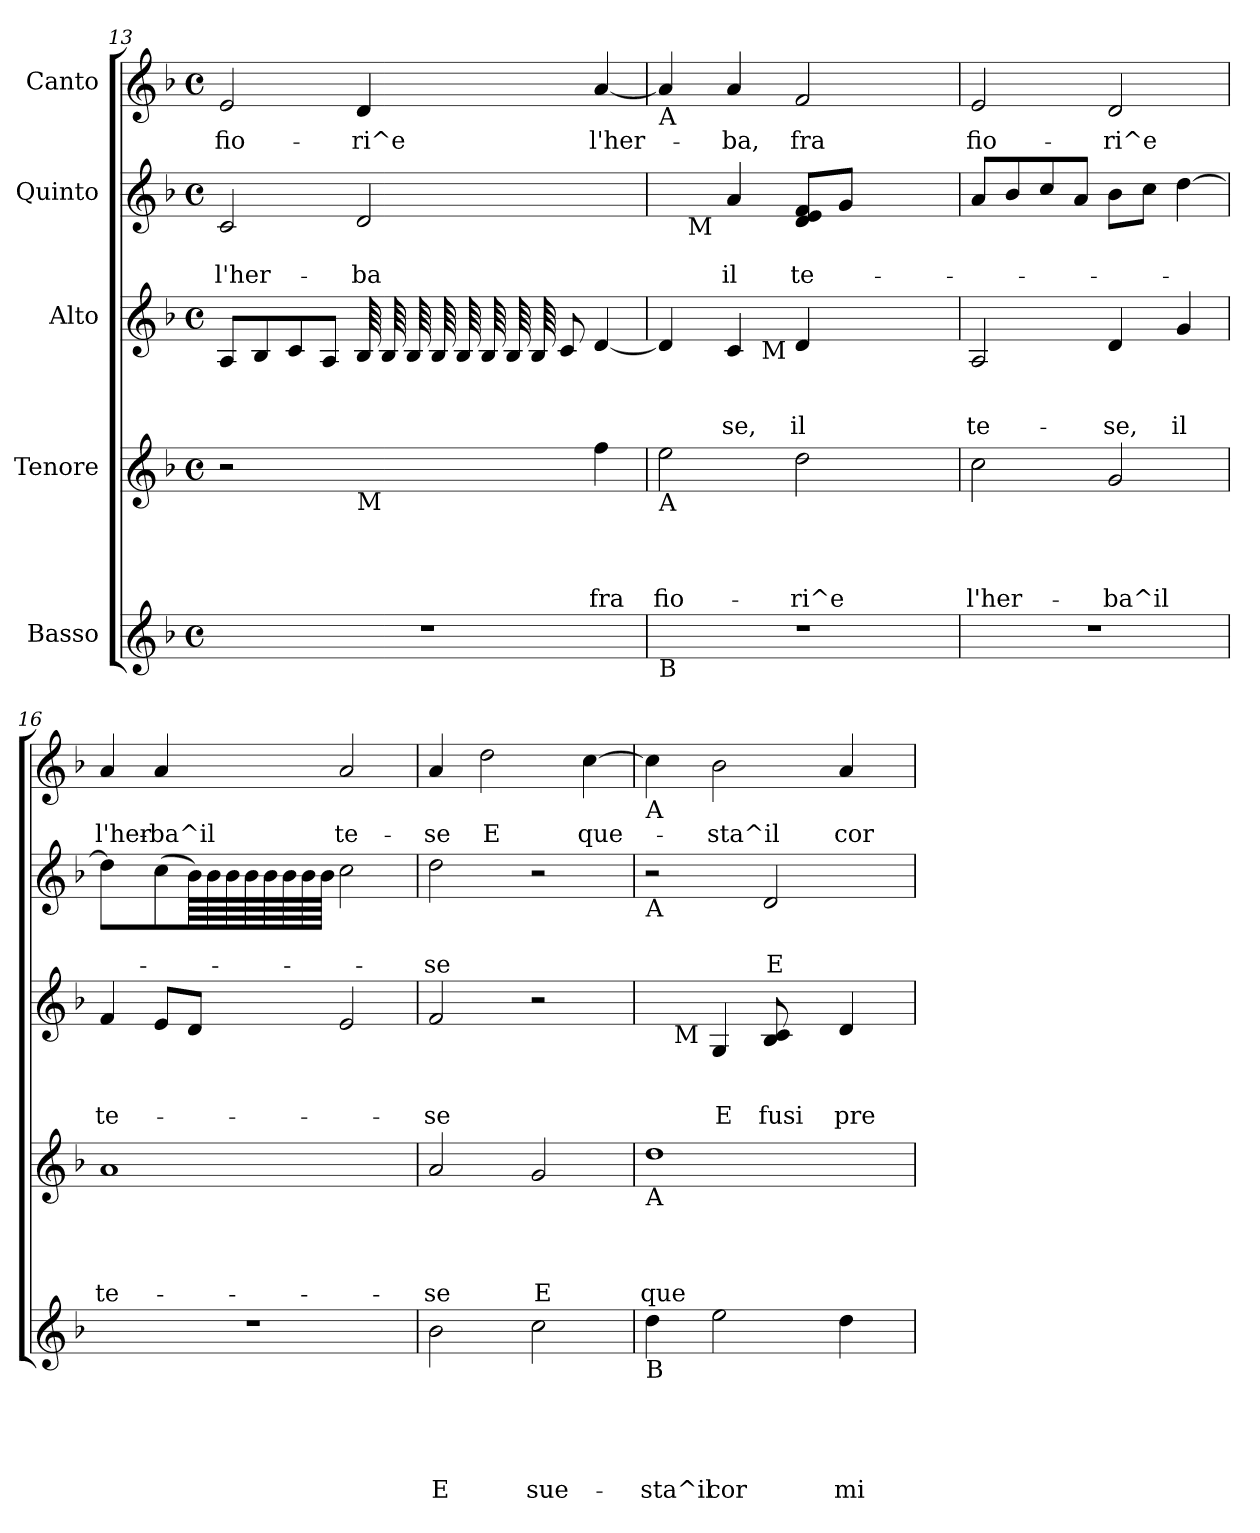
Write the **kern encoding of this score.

**kern	**text	**text	**text	**text	**text	**kern	**text	**text	**text	**text	**kern	**text	**text	**text	**kern	**text	**text	**kern	**text
*part5	*part5	*part5	*part5	*part5	*part5	*part4	*part4	*part4	*part4	*part4	*part3	*part3	*part3	*part3	*part2	*part2	*part2	*part1	*part1
*staff5	*staff5	*staff5	*staff5	*staff5	*staff5	*staff4	*staff4	*staff4	*staff4	*staff4	*staff3	*staff3	*staff3	*staff3	*staff2	*staff2	*staff2	*staff1	*staff1
*I"Basso	*	*	*	*	*	*I"Tenore	*	*	*	*	*I"Alto	*	*	*	*I"Quinto	*	*	*I"Canto	*
*clefG2	*	*	*	*	*	*clefG2	*	*	*	*	*clefG2	*	*	*	*clefG2	*	*	*clefG2	*
*k[b-]	*	*	*	*	*	*k[b-]	*	*	*	*	*k[b-]	*	*	*	*k[b-]	*	*	*k[b-]	*
*F:	*	*	*	*	*	*F:	*	*	*	*	*F:	*	*	*	*F:	*	*	*F:	*
*M4/4	*	*	*	*	*	*M4/4	*	*	*	*	*M4/4	*	*	*	*M4/4	*	*	*M4/4	*
*met(c)	*	*	*	*	*	*met(c)	*	*	*	*	*met(c)	*	*	*	*met(c)	*	*	*met(c)	*
=13	=13	=13	=13	=13	=13	=13	=13	=13	=13	=13	=13	=13	=13	=13	=13	=13	=13	=13	=13
!	!	!	!	!	!	!	!	!	!	!	!	!	!	!	!	!	!LO:LY:b	!	!LO:LY:b
1r	.	.	.	.	.	2r	.	.	.	.	8A/L	.	.	.	2c/	.	l'her-	2e/	fio-
.	.	.	.	.	.	.	.	.	.	.	8B-/	.	.	.	.	.	.	.	.
.	.	.	.	.	.	.	.	.	.	.	8c/	.	.	.	.	.	.	.	.
.	.	.	.	.	.	.	.	.	.	.	8A/J	.	.	.	.	.	.	.	.
!	!	!	!	!	!	!LO:TX:b:t=M	!	!	!	!	!	!	!	!	!	!	!	!	!
!	!	!	!	!	!	!	!	!	!	!	!	!	!	!	!	!	!LO:LY:b	!	!LO:LY:b
*	*	*	*	*	*	*	*	*	*	*	*tremolo	*	*	*	*	*	*	*	*
.	.	.	.	.	.	4ryy	.	.	.	.	64B-/LLLL	.	.	.	2d/	.	-ba	4d/	-ri^e
.	.	.	.	.	.	.	.	.	.	.	64B-/	.	.	.	.	.	.	.	.
.	.	.	.	.	.	.	.	.	.	.	64B-/	.	.	.	.	.	.	.	.
.	.	.	.	.	.	.	.	.	.	.	64B-/	.	.	.	.	.	.	.	.
.	.	.	.	.	.	.	.	.	.	.	64B-/	.	.	.	.	.	.	.	.
.	.	.	.	.	.	.	.	.	.	.	64B-/	.	.	.	.	.	.	.	.
.	.	.	.	.	.	.	.	.	.	.	64B-/	.	.	.	.	.	.	.	.
.	.	.	.	.	.	.	.	.	.	.	64B-/	.	.	.	.	.	.	.	.
*	*	*	*	*	*	*	*	*	*	*	*Xtremolo	*	*	*	*	*	*	*	*
.	.	.	.	.	.	.	.	.	.	.	8c/J	.	.	.	.	.	.	.	.
!	!	!	!	!	!	!	!	!	!	!LO:LY:b	!	!	!	!	!	!	!	!	!LO:LY:b
.	.	.	.	.	.	4ff\	.	.	.	fra	[>4d/	.	.	.	.	.	.	[>4a/	l'her-
!!LO:PB:g=z
=14	=14	=14	=14	=14	=14	=14	=14	=14	=14	=14	=14	=14	=14	=14	=14	=14	=14	=14	=14
!	!	!	!	!	!	!	!	!	!	!	!	!	!	!	!	!	!	!LO:TX:b:t=A	!
!	!	!	!	!	!	!	!	!	!	!	!	!	!	!	!LO:TX:b:t=A	!	!	!	!
!	!	!	!	!	!	!	!	!	!	!	!LO:TX:b:t=A	!	!	!	!	!	!	!	!
!	!	!	!	!	!	!LO:TX:b:t=A	!	!	!	!	!	!	!	!	!	!	!	!	!
!LO:TX:b:t=B	!	!	!	!	!	!	!	!	!	!	!	!	!	!	!	!	!	!	!
!	!	!	!	!	!	!	!	!	!	!LO:LY:b	!	!	!	!	!	!	!	!	!
*	*	*	*	*	*	*	*	*	*	*	*^	*	*	*	*^	*	*	*	*
1r	.	.	.	.	.	2ee\	.	.	.	fio-	4d/]	4.ryy	.	.	.	4ryy	16.ryy	.	.	4a/]	.
!	!	!	!	!	!	!	!	!	!	!	!	!	!	!	!	!	!LO:TX:b:t=M	!	!	!	!
.	.	.	.	.	.	.	.	.	.	.	.	.	.	.	.	.	2ryy	.	.	.	.
!	!	!	!	!	!	!	!	!	!	!	!	!	!	!	!LO:LY:b	!	!	!	!LO:LY:b	!	!LO:LY:b
.	.	.	.	.	.	.	.	.	.	.	4c/	.	.	.	-se,	4a/	.	.	il	4a/	-ba,
!	!	!	!	!	!	!	!	!	!	!	!	!LO:TX:b:t=M	!	!	!	!	!	!	!	!	!
.	.	.	.	.	.	.	.	.	.	.	.	2ryy	.	.	.	.	.	.	.	.	.
!	!	!	!	!	!	!	!	!	!	!LO:LY:b	!	!	!	!	!LO:LY:b	!	!	!	!LO:LY:b	!	!LO:LY:b
.	.	.	.	.	.	2dd\	.	.	.	-ri^e	4d/	.	.	.	il	8d/ 8e/ 8f/L	.	.	te-	2f/	fra
.	.	.	.	.	.	.	.	.	.	.	.	.	.	.	.	.	4ryy	.	.	.	.
.	.	.	.	.	.	.	.	.	.	.	.	.	.	.	.	8g/J	.	.	.	.	.
.	.	.	.	.	.	.	.	.	.	.	4ryy	.	.	.	.	4ryy	.	.	.	.	.
.	.	.	.	.	.	.	.	.	.	.	.	.	.	.	.	.	8ryy	.	.	.	.
.	.	.	.	.	.	.	.	.	.	.	.	8ryy	.	.	.	.	.	.	.	.	.
.	.	.	.	.	.	.	.	.	.	.	.	.	.	.	.	.	32ryy	.	.	.	.
=15	=15	=15	=15	=15	=15	=15	=15	=15	=15	=15	=15	=15	=15	=15	=15	=15	=15	=15	=15	=15	=15
!	!	!	!	!	!	!	!	!	!	!LO:LY:b	!	!	!	!	!LO:LY:b	!	!	!	!	!	!LO:LY:b
*	*	*	*	*	*	*	*	*	*	*	*v	*v	*	*	*	*	*	*	*	*	*
*	*	*	*	*	*	*	*	*	*	*	*	*	*	*	*v	*v	*	*	*	*
1r	.	.	.	.	.	2cc\	.	.	.	l'her-	2A/	.	.	te-	8a/L	.	.	2e/	fio-
.	.	.	.	.	.	.	.	.	.	.	.	.	.	.	8b-/	.	.	.	.
.	.	.	.	.	.	.	.	.	.	.	.	.	.	.	8cc/	.	.	.	.
.	.	.	.	.	.	.	.	.	.	.	.	.	.	.	8a/J	.	.	.	.
!	!	!	!	!	!	!	!	!	!	!LO:LY:b	!	!	!	!LO:LY:b	!	!	!	!	!LO:LY:b
.	.	.	.	.	.	2g/	.	.	.	-ba^il	4d/	.	.	-se,	8b-\L	.	.	2d/	-ri^e
.	.	.	.	.	.	.	.	.	.	.	.	.	.	.	8cc\J	.	.	.	.
!	!	!	!	!	!	!	!	!	!	!	!	!	!	!LO:LY:b	!	!	!	!	!
.	.	.	.	.	.	.	.	.	.	.	4g/	.	.	il	[>4dd\	.	.	.	.
=16	=16	=16	=16	=16	=16	=16	=16	=16	=16	=16	=16	=16	=16	=16	=16	=16	=16	=16	=16
!	!	!	!	!	!	!	!	!	!	!LO:LY:b	!	!	!	!LO:LY:b	!	!	!	!	!LO:LY:b
1r	.	.	.	.	.	1a	.	.	.	te-	4f/	.	.	te-	4dd\]	.	.	4a/	l'her-
!	!	!	!	!	!	!	!	!	!	!	!	!	!	!	!	!	!	!	!LO:LY:b
.	.	.	.	.	.	.	.	.	.	.	8e/L	.	.	.	(>8cc\L	.	.	4a/	-ba^il
*	*	*	*	*	*	*	*	*	*	*	*	*	*	*	*tremolo	*	*	*	*
.	.	.	.	.	.	.	.	.	.	.	8d/J	.	.	.	64b-\)	.	.	.	.
.	.	.	.	.	.	.	.	.	.	.	.	.	.	.	64b-\)	.	.	.	.
.	.	.	.	.	.	.	.	.	.	.	.	.	.	.	64b-\)	.	.	.	.
.	.	.	.	.	.	.	.	.	.	.	.	.	.	.	64b-\)	.	.	.	.
.	.	.	.	.	.	.	.	.	.	.	.	.	.	.	64b-\)	.	.	.	.
.	.	.	.	.	.	.	.	.	.	.	.	.	.	.	64b-\)	.	.	.	.
.	.	.	.	.	.	.	.	.	.	.	.	.	.	.	64b-\)	.	.	.	.
.	.	.	.	.	.	.	.	.	.	.	.	.	.	.	64b-\)JJJJ	.	.	.	.
*	*	*	*	*	*	*	*	*	*	*	*	*	*	*	*Xtremolo	*	*	*	*
!	!	!	!	!	!	!	!	!	!	!	!	!	!	!	!	!	!	!	!LO:LY:b
.	.	.	.	.	.	.	.	.	.	.	2e/	.	.	.	2cc\	.	.	2a/	te-
=17	=17	=17	=17	=17	=17	=17	=17	=17	=17	=17	=17	=17	=17	=17	=17	=17	=17	=17	=17
!	!	!	!	!	!LO:LY:b	!	!	!	!	!LO:LY:b	!	!	!	!LO:LY:b	!	!	!LO:LY:b	!	!LO:LY:b
2b-\	.	.	.	.	E	2a/	.	.	.	-se	2f/	.	.	-se	2dd\	.	-se	4a/	-se
!	!	!	!	!	!	!	!	!	!	!	!	!	!	!	!	!	!	!	!LO:LY:b
.	.	.	.	.	.	.	.	.	.	.	.	.	.	.	.	.	.	2dd\	E
!	!	!	!	!	!LO:LY:b	!	!	!	!	!LO:LY:b	!	!	!	!	!	!	!	!	!
2cc\	.	.	.	.	sue-	2g/	.	.	.	E	2r	.	.	.	2r	.	.	.	.
!	!	!	!	!	!	!	!	!	!	!	!	!	!	!	!	!	!	!	!LO:LY:b
.	.	.	.	.	.	.	.	.	.	.	.	.	.	.	.	.	.	[<4cc\	que-
!!LO:LB:g=z
=18	=18	=18	=18	=18	=18	=18	=18	=18	=18	=18	=18	=18	=18	=18	=18	=18	=18	=18	=18
!	!	!	!	!	!	!	!	!	!	!	!	!	!	!	!	!	!	!LO:TX:b:t=A	!
!	!	!	!	!	!	!	!	!	!	!	!	!	!	!	!LO:TX:b:t=A	!	!	!	!
!	!	!	!	!	!	!	!	!	!	!	!LO:TX:b:t=A	!	!	!	!	!	!	!	!
!	!	!	!	!	!	!LO:TX:b:t=A	!	!	!	!	!	!	!	!	!	!	!	!	!
!LO:TX:b:t=B	!	!	!	!	!	!	!	!	!	!	!	!	!	!	!	!	!	!	!
!	!	!	!	!	!LO:LY:b	!	!	!	!	!LO:LY:b	!	!	!	!	!	!	!	!	!
*	*	*	*	*	*	*	*	*	*	*	*^	*	*	*	*	*	*	*	*
4dd\	.	.	.	.	-sta^il	1dd	.	.	.	que-	4ryy	16.ryy	.	.	.	2r	.	.	4cc\]	.
!	!	!	!	!	!	!	!	!	!	!	!	!LO:TX:b:t=M	!	!	!	!	!	!	!	!
.	.	.	.	.	.	.	.	.	.	.	.	2ryy	.	.	.	.	.	.	.	.
!	!	!	!	!	!LO:LY:b	!	!	!	!	!	!	!	!	!	!LO:LY:b	!	!	!	!	!LO:LY:b
2ee\	.	.	.	.	cor	.	.	.	.	.	4G/	.	.	.	E	.	.	.	2b-\	-sta^il
!	!	!	!	!	!	!	!	!	!	!	!	!	!	!	!LO:LY:b	!	!	!LO:LY:b	!	!
.	.	.	.	.	.	.	.	.	.	.	8B-/ 8c/	.	.	.	fusi	2d/	.	E	.	.
.	.	.	.	.	.	.	.	.	.	.	.	4ryy	.	.	.	.	.	.	.	.
.	.	.	.	.	.	.	.	.	.	.	8ryy	.	.	.	.	.	.	.	.	.
!	!	!	!	!	!LO:LY:b	!	!	!	!	!	!	!	!	!	!LO:LY:b	!	!	!	!	!LO:LY:b
4dd\	.	.	.	.	mi	.	.	.	.	.	4d/	.	.	.	pre-	.	.	.	4a/	cor
.	.	.	.	.	.	.	.	.	.	.	.	8ryy	.	.	.	.	.	.	.	.
.	.	.	.	.	.	.	.	.	.	.	.	32ryy	.	.	.	.	.	.	.	.
*	*	*	*	*	*	*	*	*	*	*	*v	*v	*	*	*	*	*	*	*	*
=	=	=	=	=	=	=	=	=	=	=	=	=	=	=	=	=	=	=	=
*-	*-	*-	*-	*-	*-	*-	*-	*-	*-	*-	*-	*-	*-	*-	*-	*-	*-	*-	*-
